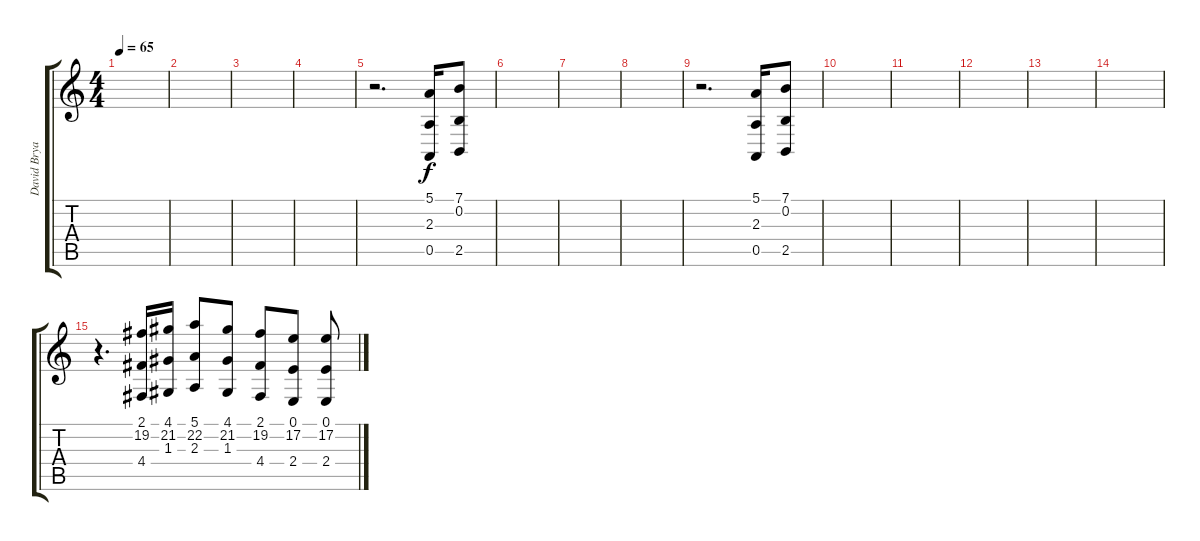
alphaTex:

\track ("David Bryan - 2" "David Brya") {instrument acousticgrandpiano}
\staff {score tabs}
\tuning (E4 B3 G3 D3 A2 E2) {hide}
\ts (4 4)
\tempo 65
\clef g2
\ks c
|
|
|
|
r.2{d} (5.1 2.3 0.5).16 (7.1 0.2 2.5).8 |
|
|
|
r.2{d} (5.1 2.3 0.5).16 (7.1 0.2 2.5).8 |
|
|
|
|
|
r.4{d} (2.1 19.2 4.4).16 (4.1 21.2 1.3).16 (5.1 22.2 2.3).8 (4.1 21.2 1.3).8 (2.1 19.2 4.4).8 (0.1 17.2 2.4).8 (0.1 17.2 2.4).8
